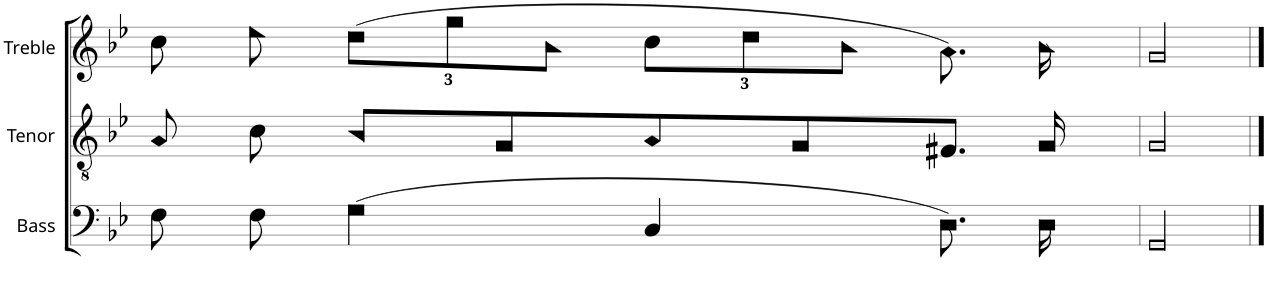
**kern	**kern	**kern
*part3	*part2	*part1
*staff3	*staff2	*staff1
*I"Bass	*I"Tenor	*I"Treble
*I'Bass	*I'Tenor	*I'Treble
!!LO:PB:g=z
*clefF4	*clefGv2	*clefG2
*k[b-e-]	*k[b-e-]	*k[b-e-]
*M4/4	*M4/4	*M4/4
*met(c)	*met(c)	*met(c)
=23	=23	=23
8F!\L	8A!/	8cc!\
8F!\J	8c!\	8ee-!\
*	*	*Xbrackettup
(4G!\	8B-!/L	(12dd!\L
.	.	12gg!\
.	8G!/	.
.	.	12b-!\J
4C!/	8A!/	12cc!\L
.	.	12dd!\
.	8G!/	.
.	.	12b-!\J
8.D!\L)	8.F#X!/J	8.a!\)
16D!\Jk	16G!/	16b-!\
=24	=24	=24
2GG!/	2G!/	2g!/
==	==	==
*-	*-	*-
